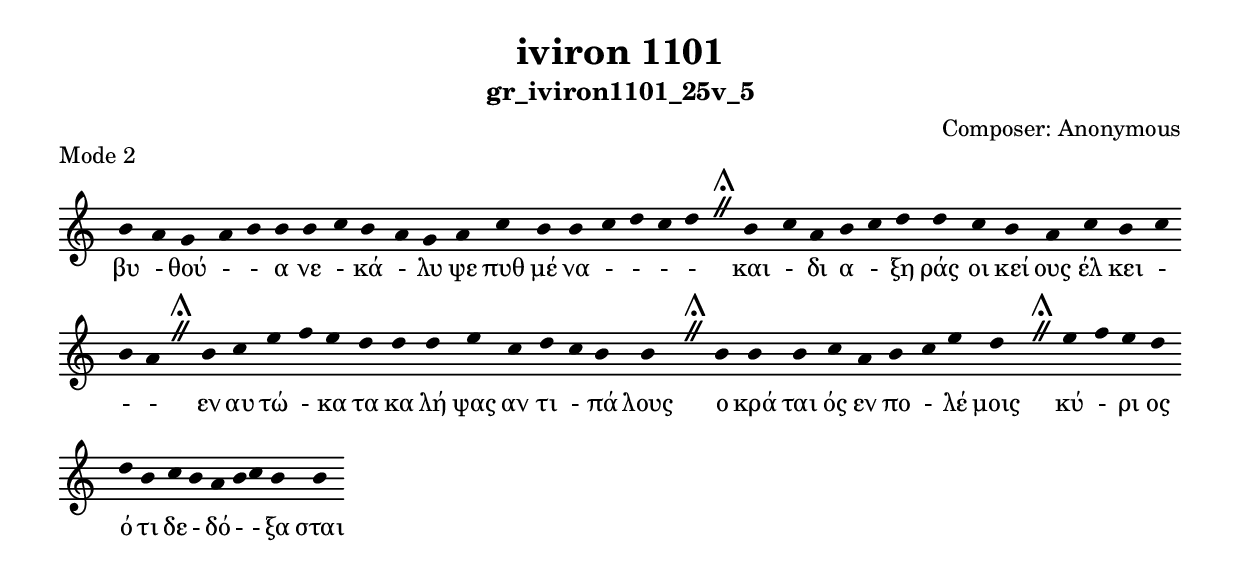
\include "gregorian.ly"

	\header {
 	  title = "iviron 1101"
	  subtitle = "gr_iviron1101_25v_5"
	  composer = "Composer: Αnonymous"
	  piece = "Mode 2"
	}

	chant = {
	  b'4 a'4 g'4 a'4 b'4 b'4 b'4 c''4 b'4 a'4 g'4 a'4 c''4 b'4 b'4 c''4 d''4 c''4 d''4 \divisioMaior
 b'4 c''4 a'4 b'4 c''4 d''4 d''4 c''4 b'4 a'4 c''4 b'4 c''4 b'4 a'4 \divisioMaior
 b'4 c''4 e''4 f''4 e''4 d''4 d''4 d''4 e''4 c''4 d''4 c''4 b'4 b'4 \divisioMaior
 b'4 b'4 b'4 c''4 a'4 b'4 c''4 e''4 d''4 \divisioMaior
 e''4 f''4 e''4 d''4 d''4 b'4 c''4 b'4 a'4 b'4 c''4 b'4 b'4\finalis
	}

	verba = \lyricmode {βυ - θού -  - α νε - κά - λυ ψε πυθ μέ να -  -  -  - 
και - δι α - ξη ράς οι κεί ους έλ κει -  -  - 
εν αυ τώ - κα τα κα λή ψας αν τι - πά λους 
ο κρά ται ός εν πο - λέ μοις 
κύ - ρι ος ό τι δε - δό -  - ξα σται 
	}


	\score {
	  \new Staff <<
	  \new Voice = "melody" \chant
	  \new Lyrics = "one" \lyricsto melody \verba
	  >>
	  \layout {
	    \context {
	      \Staff
	      \remove "Time_signature_engraver"
	      \remove "Bar_engraver"
	    }
	    \context {
	      \Voice
	      \remove "Stem_engraver"
	    }
	  }
	}